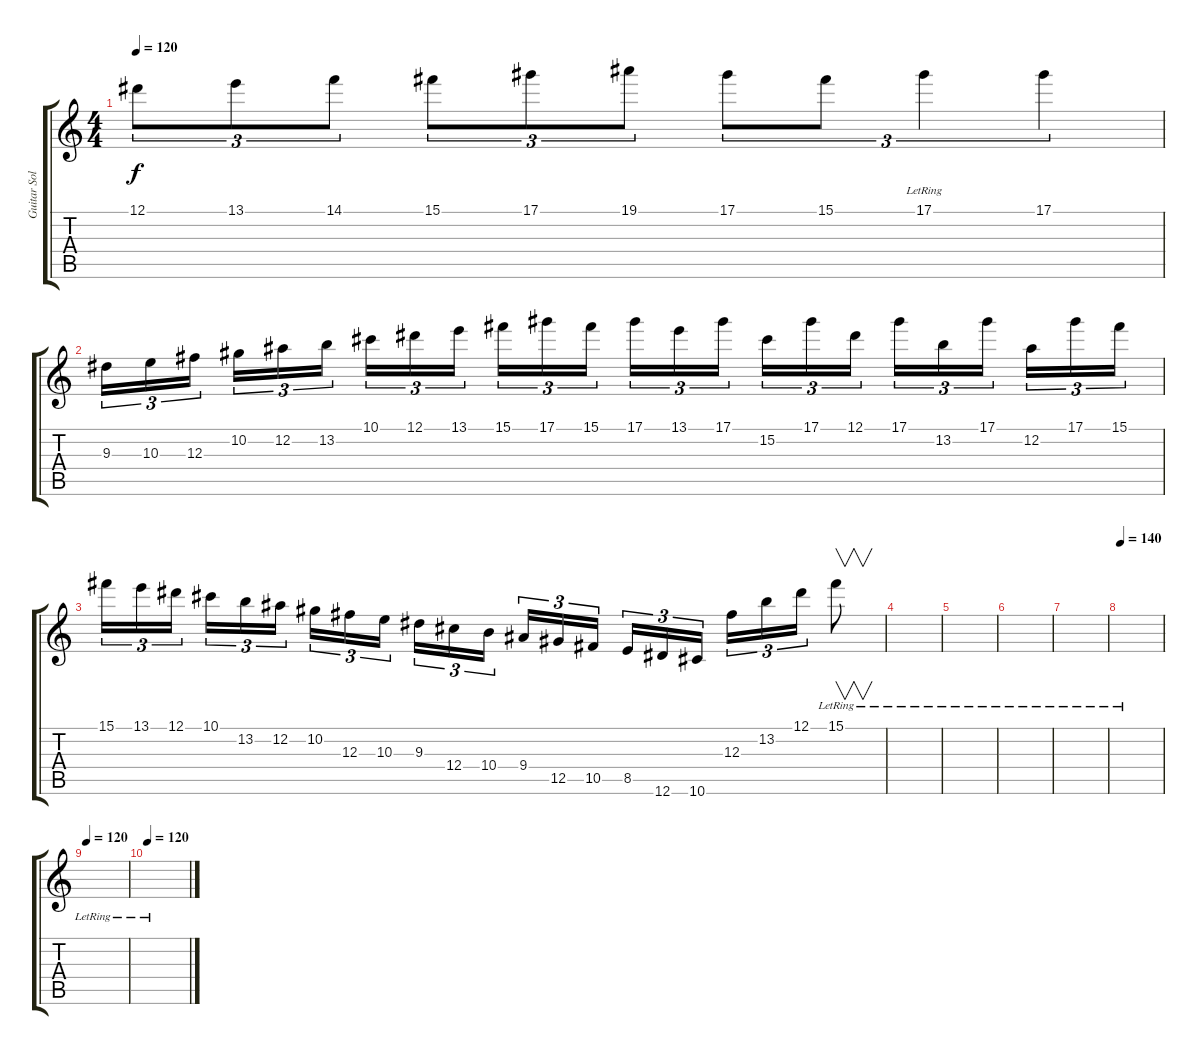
\track ("Guitar Solo" "Guitar Sol") {instrument distortionguitar}
\staff {score tabs}
\tuning (Eb4 Bb3 Gb3 Db3 Ab2 Eb2) {hide}
\ts (4 4)
\tempo 120
\clef g2
\ks c
12.1.8{tu (3 2) dy f} 13.1.8{tu (3 2)} 14.1.8{tu (3 2)} 15.1.8{tu (3 2)} 17.1.8{tu (3 2)} 19.1.8{tu (3 2)} 17.1.8{tu (3 2)} 15.1.8{tu (3 2)} 17.1{lr}.4{tu (3 2)} 17.1.4{tu (3 2)} |
9.3.16{tu (3 2)} 10.3.16{tu (3 2)} 12.3.16{tu (3 2)} 10.2.16{tu (3 2)} 12.2.16{tu (3 2)} 13.2.16{tu (3 2)} 10.1.16{tu (3 2)} 12.1.16{tu (3 2)} 13.1.16{tu (3 2)} 15.1.16{tu (3 2)} 17.1.16{tu (3 2)} 15.1.16{tu (3 2)} 17.1.16{tu (3 2)} 13.1.16{tu (3 2)} 17.1.16{tu (3 2)} 15.2.16{tu (3 2)} 17.1.16{tu (3 2)} 12.1.16{tu (3 2)} 17.1.16{tu (3 2)} 13.2.16{tu (3 2)} 17.1.16{tu (3 2)} 12.2.16{tu (3 2)} 17.1.16{tu (3 2)} 15.1.16{tu (3 2)} |
15.1.16{tu (3 2)} 13.1.16{tu (3 2)} 12.1.16{tu (3 2)} 10.1.16{tu (3 2)} 13.2.16{tu (3 2)} 12.2.16{tu (3 2)} 10.2.16{tu (3 2)} 12.3.16{tu (3 2)} 10.3.16{tu (3 2)} 9.3.16{tu (3 2)} 12.4.16{tu (3 2)} 10.4.16{tu (3 2)} 9.4.16{tu (3 2)} 12.5.16{tu (3 2)} 10.5.16{tu (3 2)} 8.5.16{tu (3 2)} 12.6.16{tu (3 2)} 10.6.16{tu (3 2)} 12.3.16{tu (3 2)} 13.2.16{tu (3 2)} 12.1.16{tu (3 2)} 15.1{lr}.8{v} |
|
|
|
|
\tempo 140
|
\tempo 120
|
\tempo 120
